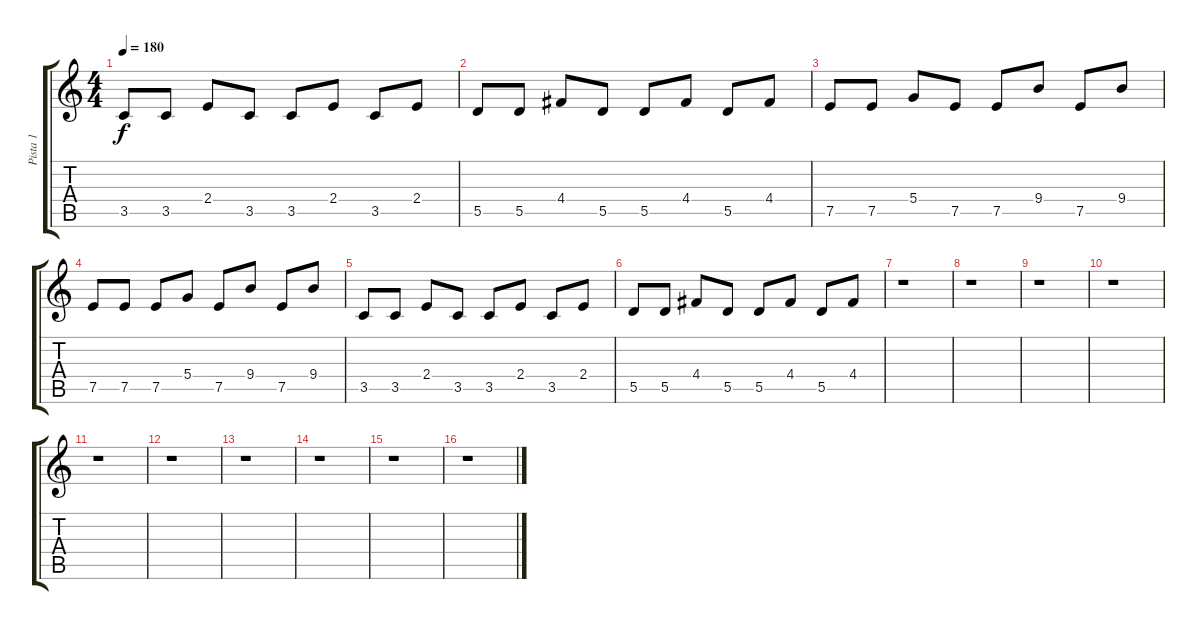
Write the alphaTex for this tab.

\track ("Pista 1" "Pista 1") {instrument distortionguitar}
\staff {score tabs}
\tuning (E4 B3 G3 D3 A2 E2) {hide}
\ts (4 4)
\tempo 180
\clef g2
\ks c
3.5.8{dy f} 3.5.8 2.4.8 3.5.8 3.5.8 2.4.8 3.5.8 2.4.8 |
5.5.8 5.5.8 4.4.8 5.5.8 5.5.8 4.4.8 5.5.8 4.4.8 |
7.5.8 7.5.8 5.4.8 7.5.8 7.5.8 9.4.8 7.5.8 9.4.8 |
7.5.8 7.5.8 7.5.8 5.4.8 7.5.8 9.4.8 7.5.8 9.4.8 |
3.5.8 3.5.8 2.4.8 3.5.8 3.5.8 2.4.8 3.5.8 2.4.8 |
5.5.8 5.5.8 4.4.8 5.5.8 5.5.8 4.4.8 5.5.8 4.4.8 |
r.1 |
r.1 |
r.1 |
r.1 |
r.1 |
r.1 |
r.1 |
r.1 |
r.1 |
r.1
